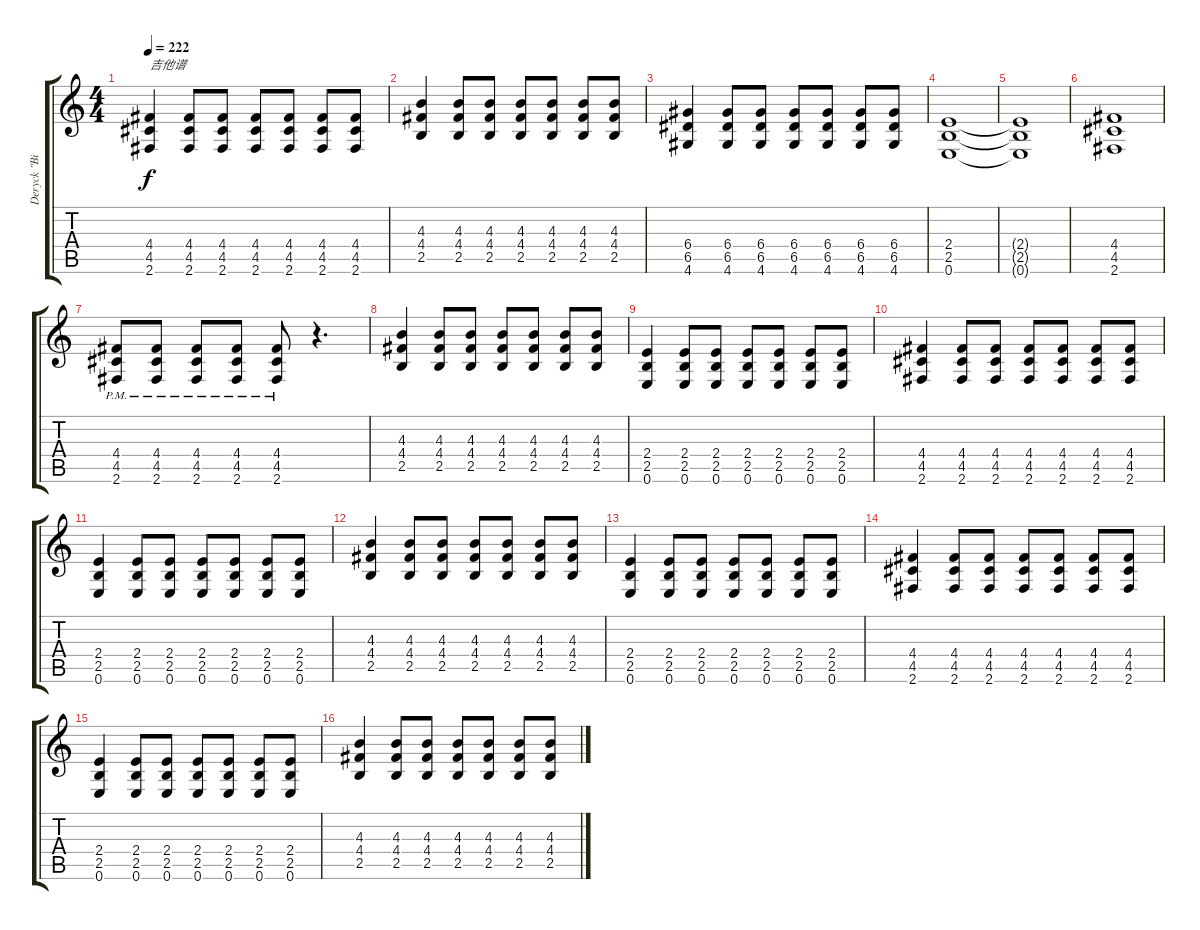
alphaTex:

\track ("Deryck \"Bizzy D\" Whibley" "Deryck \"Bi") {instrument distortionguitar}
\staff {score tabs}
\tuning (E4 B3 G3 D3 A2 E2) {hide}
\ts (4 4)
\tempo 222
\clef g2
\ks c
(4.4 4.5 2.6).4{txt "吉他谱" dy f} (4.4 4.5 2.6).8 (4.4 4.5 2.6).8 (4.4 4.5 2.6).8 (4.4 4.5 2.6).8 (4.4 4.5 2.6).8 (4.4 4.5 2.6).8 |
(4.3 4.4 2.5).4 (4.3 4.4 2.5).8 (4.3 4.4 2.5).8 (4.3 4.4 2.5).8 (4.3 4.4 2.5).8 (4.3 4.4 2.5).8 (4.3 4.4 2.5).8 |
(6.4 6.5 4.6).4 (6.4 6.5 4.6).8 (6.4 6.5 4.6).8 (6.4 6.5 4.6).8 (6.4 6.5 4.6).8 (6.4 6.5 4.6).8 (6.4 6.5 4.6).8 |
(2.4 2.5 0.6).1 |
(2.4{t} 2.5{t} 0.6{t}).1 |
(4.4 4.5 2.6).1 |
(4.4{pm} 4.5{pm} 2.6{pm}).8 (4.4{pm} 4.5{pm} 2.6{pm}).8 (4.4{pm} 4.5{pm} 2.6{pm}).8 (4.4{pm} 4.5{pm} 2.6{pm}).8 (4.4{pm} 4.5{pm} 2.6{pm}).8 r.4{d} |
(4.3 4.4 2.5).4 (4.3 4.4 2.5).8 (4.3 4.4 2.5).8 (4.3 4.4 2.5).8 (4.3 4.4 2.5).8 (4.3 4.4 2.5).8 (4.3 4.4 2.5).8 |
(2.4 2.5 0.6).4 (2.4 2.5 0.6).8 (2.4 2.5 0.6).8 (2.4 2.5 0.6).8 (2.4 2.5 0.6).8 (2.4 2.5 0.6).8 (2.4 2.5 0.6).8 |
(4.4 4.5 2.6).4 (4.4 4.5 2.6).8 (4.4 4.5 2.6).8 (4.4 4.5 2.6).8 (4.4 4.5 2.6).8 (4.4 4.5 2.6).8 (4.4 4.5 2.6).8 |
(2.4 2.5 0.6).4 (2.4 2.5 0.6).8 (2.4 2.5 0.6).8 (2.4 2.5 0.6).8 (2.4 2.5 0.6).8 (2.4 2.5 0.6).8 (2.4 2.5 0.6).8 |
(4.3 4.4 2.5).4 (4.3 4.4 2.5).8 (4.3 4.4 2.5).8 (4.3 4.4 2.5).8 (4.3 4.4 2.5).8 (4.3 4.4 2.5).8 (4.3 4.4 2.5).8 |
(2.4 2.5 0.6).4 (2.4 2.5 0.6).8 (2.4 2.5 0.6).8 (2.4 2.5 0.6).8 (2.4 2.5 0.6).8 (2.4 2.5 0.6).8 (2.4 2.5 0.6).8 |
(4.4 4.5 2.6).4 (4.4 4.5 2.6).8 (4.4 4.5 2.6).8 (4.4 4.5 2.6).8 (4.4 4.5 2.6).8 (4.4 4.5 2.6).8 (4.4 4.5 2.6).8 |
(2.4 2.5 0.6).4 (2.4 2.5 0.6).8 (2.4 2.5 0.6).8 (2.4 2.5 0.6).8 (2.4 2.5 0.6).8 (2.4 2.5 0.6).8 (2.4 2.5 0.6).8 |
(4.3 4.4 2.5).4 (4.3 4.4 2.5).8 (4.3 4.4 2.5).8 (4.3 4.4 2.5).8 (4.3 4.4 2.5).8 (4.3 4.4 2.5).8 (4.3 4.4 2.5).8
